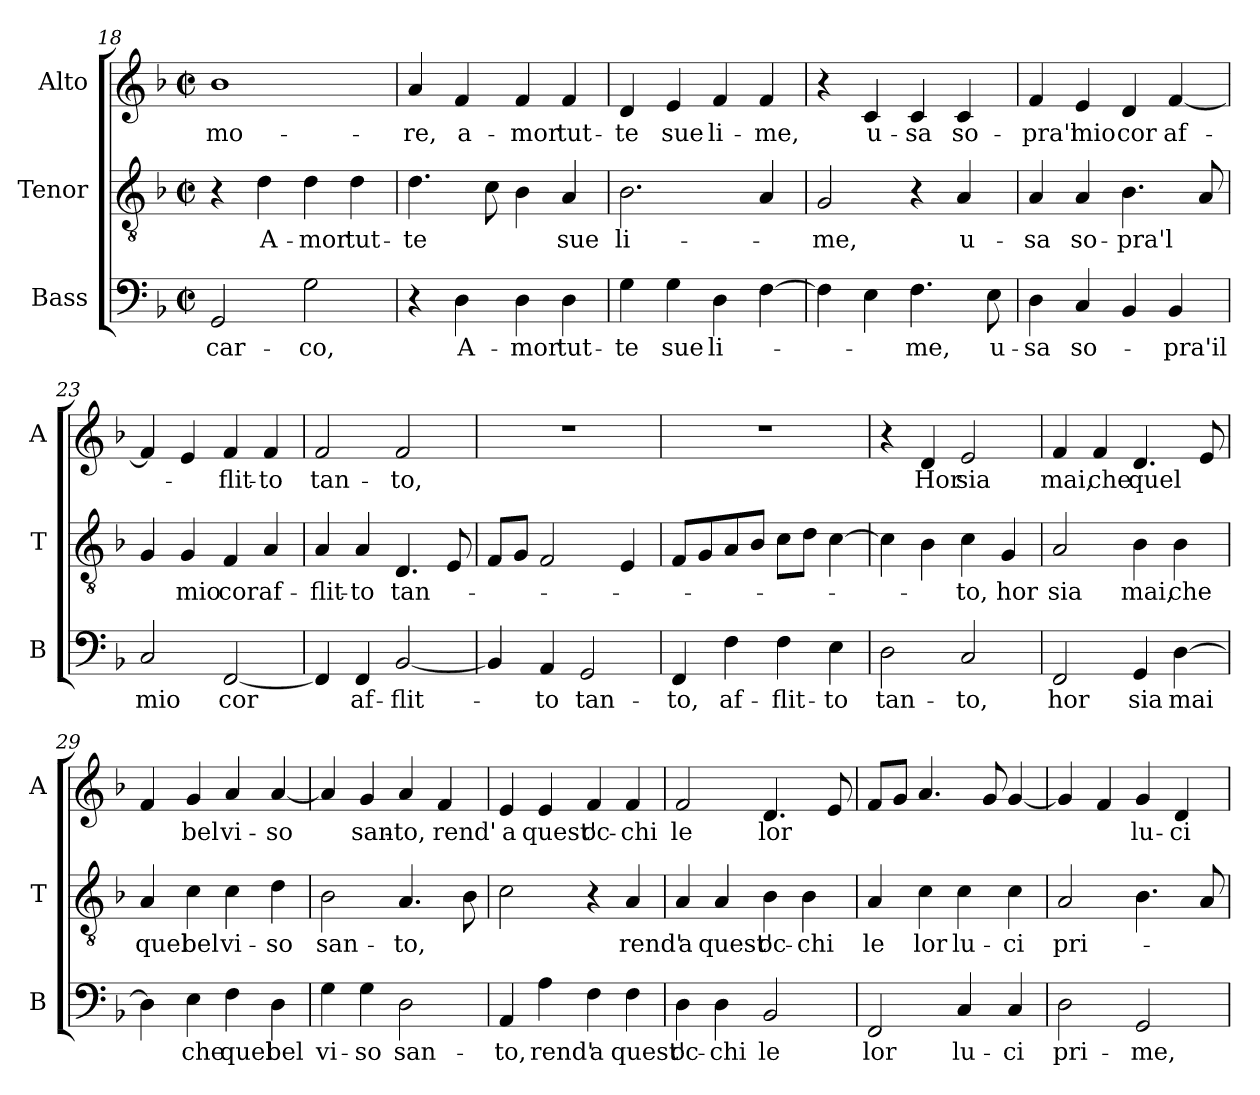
**kern	**text	**kern	**text	**kern	**text
*part3	*part3	*part2	*part2	*part1	*part1
*staff3	*staff3	*staff2	*staff2	*staff1	*staff1
*I"Bass	*	*I"Tenor	*	*I"Alto	*
*I'B	*	*I'T	*	*I'A	*
*clefF4	*	*clefGv2	*	*clefG2	*
*k[b-]	*	*k[b-]	*	*k[b-]	*
*F:	*	*F:	*	*F:	*
*M2/2	*	*M2/2	*	*M2/2	*
*met(c|)	*	*met(c|)	*	*met(c|)	*
=18	=18	=18	=18	=18	=18
!	!LO:LY:b	!	!	!	!LO:LY:b
2GG/	-car-	4r	.	1b-	-mo-
!	!	!	!LO:LY:b	!	!
.	.	4d\	A-	.	.
!	!LO:LY:b	!	!LO:LY:b	!	!
2G\	-co,	4d\	-mor	.	.
!	!	!	!LO:LY:b	!	!
.	.	4d\	tut-	.	.
=19	=19	=19	=19	=19	=19
!	!	!	!LO:LY:b	!	!LO:LY:b
4r	.	4.d\	-te	4a/	-re,
!	!LO:LY:b	!	!	!	!LO:LY:b
4D\	A-	.	.	4f/	a-
.	.	8c\	.	.	.
!	!LO:LY:b	!	!	!	!LO:LY:b
4D\	-mor	4B-\	.	4f/	-mor
!	!LO:LY:b	!	!LO:LY:b	!	!LO:LY:b
4D\	tut-	4A/	sue	4f/	tut-
=20	=20	=20	=20	=20	=20
!	!LO:LY:b	!	!LO:LY:b	!	!LO:LY:b
4G\	-te	2.B-\	li-	4d/	-te
!	!LO:LY:b	!	!	!	!LO:LY:b
4G\	sue	.	.	4e/	sue
!	!LO:LY:b	!	!	!	!LO:LY:b
4D\	li-	.	.	4f/	li-
!	!	!	!	!	!LO:LY:b
[4F\	.	4A/	.	4f/	-me,
!!LO:LB:g=z
=21	=21	=21	=21	=21	=21
!	!	!	!LO:LY:b	!	!
4F\]	.	2G/	-me,	4r	.
!	!	!	!	!	!LO:LY:b
4E\	.	.	.	4c/	u-
!	!LO:LY:b	!	!	!	!LO:LY:b
4.F\	-me,	4r	.	4c/	-sa
!	!	!	!LO:LY:b	!	!LO:LY:b
.	.	4A/	u-	4c/	so-
!	!LO:LY:b	!	!	!	!
8E\	u-	.	.	.	.
=22	=22	=22	=22	=22	=22
!	!LO:LY:b	!	!LO:LY:b	!	!LO:LY:b
4D\	-sa	4A/	-sa	4f/	-pra'l
!	!LO:LY:b	!	!LO:LY:b	!	!LO:LY:b
4C/	so-	4A/	so-	4e/	mio
!	!	!	!LO:LY:b	!	!LO:LY:b
4BB-/	.	4.B-\	-pra'l	4d/	cor
!	!LO:LY:b	!	!	!	!LO:LY:b
4BB-/	-pra'il	.	.	[4f/	af-
.	.	8A/	.	.	.
=23	=23	=23	=23	=23	=23
!	!LO:LY:b	!	!	!	!
2C/	mio	4G/	.	4f/]	.
!	!	!	!LO:LY:b	!	!
.	.	4G/	mio	4e/	.
!	!LO:LY:b	!	!LO:LY:b	!	!LO:LY:b
[2FF/	cor	4F/	cor	4f/	-flit-
!	!	!	!LO:LY:b	!	!LO:LY:b
.	.	4A/	af-	4f/	-to
=24	=24	=24	=24	=24	=24
!	!	!	!LO:LY:b	!	!LO:LY:b
4FF/]	.	4A/	-flit-	2f/	tan-
!	!LO:LY:b	!	!LO:LY:b	!	!
4FF/	af-	4A/	-to	.	.
!	!LO:LY:b	!	!LO:LY:b	!	!LO:LY:b
[2BB-/	-flit-	4.D/	tan-	2f/	-to,
.	.	8E/	.	.	.
=25	=25	=25	=25	=25	=25
4BB-/]	.	8F/L	.	1r	.
.	.	8G/J	.	.	.
!	!LO:LY:b	!	!	!	!
4AA/	-to	2F/	.	.	.
!	!LO:LY:b	!	!	!	!
2GG/	tan-	.	.	.	.
.	.	4E/	.	.	.
!!LO:LB:g=z
=26	=26	=26	=26	=26	=26
!	!LO:LY:b	!	!	!	!
4FF/	-to,	8F/L	.	1r	.
.	.	8G/	.	.	.
!	!LO:LY:b	!	!	!	!
4F\	af-	8A/	.	.	.
.	.	8B-/J	.	.	.
!	!LO:LY:b	!	!	!	!
4F\	-flit-	8c\L	.	.	.
.	.	8d\J	.	.	.
!	!LO:LY:b	!	!	!	!
4E\	-to	[4c\	.	.	.
=27	=27	=27	=27	=27	=27
!	!LO:LY:b	!	!	!	!
2D\	tan-	4c\]	.	4r	.
!	!	!	!	!	!LO:LY:b
.	.	4B-\	.	4d/	Hor
!	!LO:LY:b	!	!LO:LY:b	!	!LO:LY:b
2C/	-to,	4c\	-to,	2e/	sia
!	!	!	!LO:LY:b	!	!
.	.	4G/	hor	.	.
=28	=28	=28	=28	=28	=28
!	!LO:LY:b	!	!LO:LY:b	!	!LO:LY:b
2FF/	hor	2A/	sia	4f/	mai,
!	!	!	!	!	!LO:LY:b
.	.	.	.	4f/	che
!	!LO:LY:b	!	!LO:LY:b	!	!LO:LY:b
4GG/	sia	4B-\	mai,	4.d/	quel
!	!LO:LY:b	!	!LO:LY:b	!	!
[4D\	mai	4B-\	che	.	.
.	.	.	.	8e/	.
=29	=29	=29	=29	=29	=29
!	!	!	!LO:LY:b	!	!
4D\]	.	4A/	quel	4f/	.
!	!LO:LY:b	!	!LO:LY:b	!	!LO:LY:b
4E\	che	4c\	bel	4g/	bel
!	!LO:LY:b	!	!LO:LY:b	!	!LO:LY:b
4F\	quel	4c\	vi-	4a/	vi-
!	!LO:LY:b	!	!LO:LY:b	!	!LO:LY:b
4D\	bel	4d\	-so	[4a/	-so
=30	=30	=30	=30	=30	=30
!	!LO:LY:b	!	!LO:LY:b	!	!
4G\	vi-	2B-\	san-	4a/]	.
!	!LO:LY:b	!	!	!	!LO:LY:b
4G\	-so	.	.	4g/	san-
!	!LO:LY:b	!	!LO:LY:b	!	!LO:LY:b
2D\	san-	4.A/	-to,	4a/	-to,
!	!	!	!	!	!LO:LY:b
.	.	.	.	4f/	rend'
.	.	8B-\	.	.	.
!!LO:LB:g=z
=31	=31	=31	=31	=31	=31
!	!LO:LY:b	!	!	!	!LO:LY:b
4AA/	-to,	2c\	.	4e/	a
!	!LO:LY:b	!	!	!	!LO:LY:b
4A\	rend'	.	.	4e/	quest'
!	!LO:LY:b	!	!	!	!LO:LY:b
4F\	a	4r	.	4f/	oc-
!	!LO:LY:b	!	!LO:LY:b	!	!LO:LY:b
4F\	quest'	4A/	rend'	4f/	-chi
=32	=32	=32	=32	=32	=32
!	!LO:LY:b	!	!LO:LY:b	!	!LO:LY:b
4D\	oc-	4A/	a	2f/	le
!	!LO:LY:b	!	!LO:LY:b	!	!
4D\	-chi	4A/	quest'	.	.
!	!LO:LY:b	!	!LO:LY:b	!	!LO:LY:b
2BB-/	le	4B-\	oc-	4.d/	lor
!	!	!	!LO:LY:b	!	!
.	.	4B-\	-chi	.	.
.	.	.	.	8e/	.
=33	=33	=33	=33	=33	=33
!	!LO:LY:b	!	!LO:LY:b	!	!
2FF/	lor	4A/	le	8f/L	.
.	.	.	.	8g/J	.
!	!	!	!LO:LY:b	!	!
.	.	4c\	lor	4.a/	.
!	!LO:LY:b	!	!LO:LY:b	!	!
4C/	lu-	4c\	lu-	.	.
.	.	.	.	8g/	.
!	!LO:LY:b	!	!LO:LY:b	!	!
4C/	-ci	4c\	-ci	[4g/	.
=34	=34	=34	=34	=34	=34
!	!LO:LY:b	!	!LO:LY:b	!	!
2D\	pri-	2A/	pri-	4g/]	.
.	.	.	.	4f/	.
!	!LO:LY:b	!	!	!	!LO:LY:b
2GG/	-me,	4.B-\	.	4g/	lu-
!	!	!	!	!	!LO:LY:b
.	.	.	.	4d/	-ci
.	.	8A/	.	.	.
=	=	=	=	=	=
*-	*-	*-	*-	*-	*-
